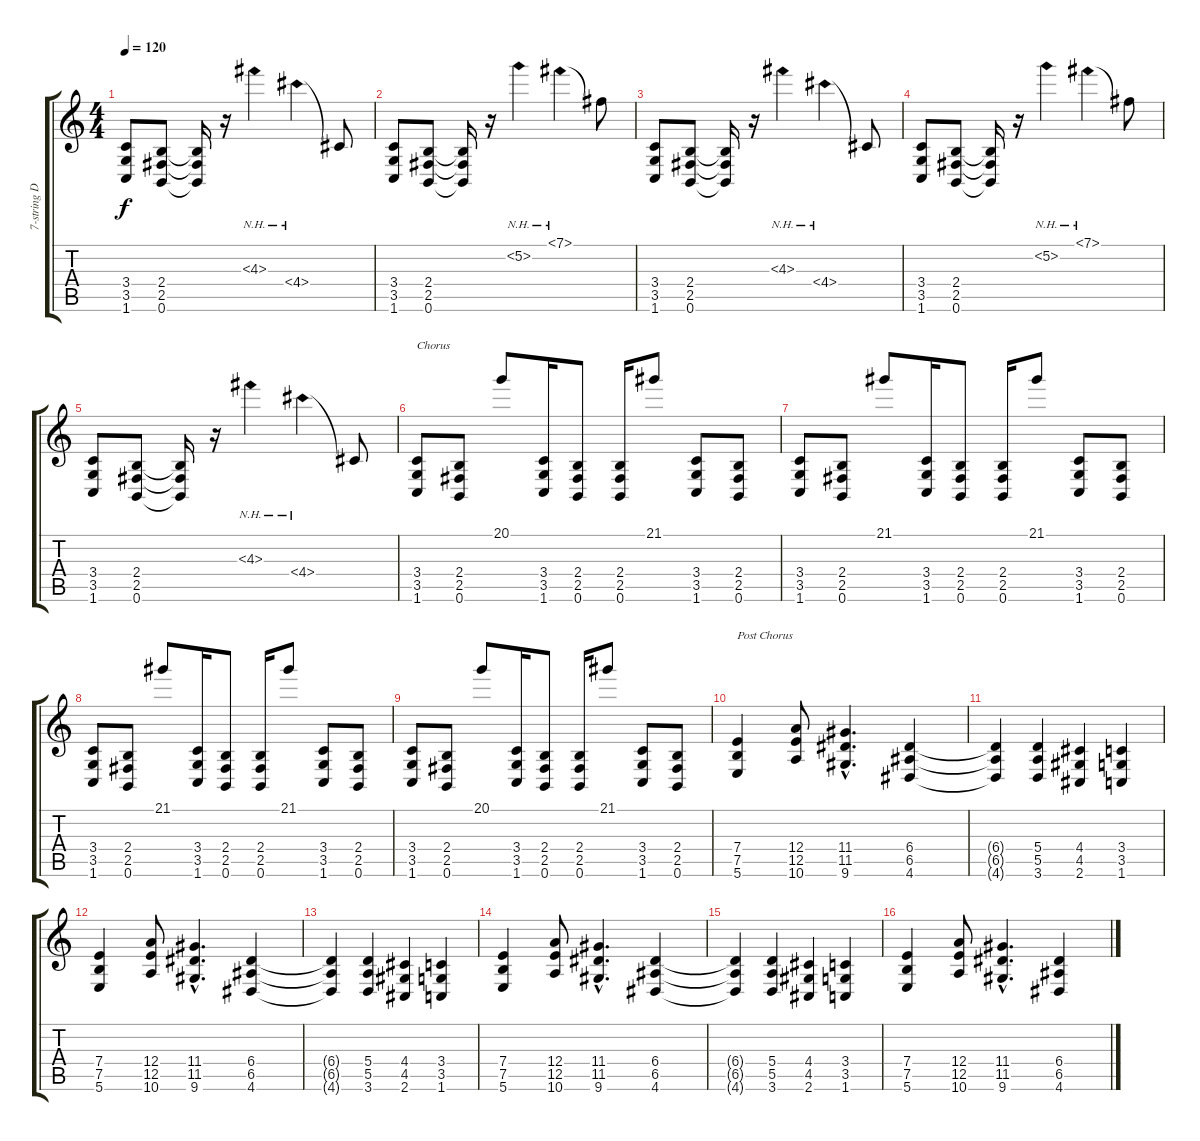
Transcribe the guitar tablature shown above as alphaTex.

\track ("7-string Dist. Gtr. 1" "7-string D") {instrument distortionguitar}
\staff {score tabs}
\tuning (B3 G3 D3 A2 E2 B1) {hide}
\ts (4 4)
\tempo 120
\clef g2
\ks c
(3.4 3.5 1.6).8{dy f} (2.4 2.5 0.6).8 (2.4{t} 2.5{t} 0.6{t}).16 r.16 4.3{nh}.4 4.4{nh}.4 4.4{t}.8 |
(3.4 3.5 1.6).8 (2.4 2.5 0.6).8 (2.4{t} 2.5{t} 0.6{t}).16 r.16 5.2{nh}.4 7.1{nh}.4 7.1{t}.8 |
(3.4 3.5 1.6).8 (2.4 2.5 0.6).8 (2.4{t} 2.5{t} 0.6{t}).16 r.16 4.3{nh}.4 4.4{nh}.4 4.4{t}.8 |
(3.4 3.5 1.6).8 (2.4 2.5 0.6).8 (2.4{t} 2.5{t} 0.6{t}).16 r.16 5.2{nh}.4 7.1{nh}.4 7.1{t}.8 |
(3.4 3.5 1.6).8 (2.4 2.5 0.6).8 (2.4{t} 2.5{t} 0.6{t}).16 r.16 4.3{nh}.4 4.4{nh}.4 4.4{t}.8 |
(3.4 3.5 1.6).8{txt "Chorus"} (2.4 2.5 0.6).8 20.1.8 (3.4 3.5 1.6).16 (2.4 2.5 0.6).8 (2.4 2.5 0.6).16 21.1.8 (3.4 3.5 1.6).8 (2.4 2.5 0.6).8 |
(3.4 3.5 1.6).8 (2.4 2.5 0.6).8 21.1.8 (3.4 3.5 1.6).16 (2.4 2.5 0.6).8 (2.4 2.5 0.6).16 21.1.8 (3.4 3.5 1.6).8 (2.4 2.5 0.6).8 |
(3.4 3.5 1.6).8 (2.4 2.5 0.6).8 21.1.8 (3.4 3.5 1.6).16 (2.4 2.5 0.6).8 (2.4 2.5 0.6).16 21.1.8 (3.4 3.5 1.6).8 (2.4 2.5 0.6).8 |
(3.4 3.5 1.6).8 (2.4 2.5 0.6).8 20.1.8 (3.4 3.5 1.6).16 (2.4 2.5 0.6).8 (2.4 2.5 0.6).16 21.1.8 (3.4 3.5 1.6).8 (2.4 2.5 0.6).8 |
(7.4 7.5 5.6).4{txt "Post Chorus"} (12.4 12.5 10.6).8 (11.4{hac} 11.5{hac} 9.6{hac}).4{d} (6.4 6.5 4.6).4 |
(6.4{t} 6.5{t} 4.6{t}).4 (5.4 5.5 3.6).4 (4.4 4.5 2.6).4 (3.4 3.5 1.6).4 |
(7.4 7.5 5.6).4 (12.4 12.5 10.6).8 (11.4{hac} 11.5{hac} 9.6{hac}).4{d} (6.4 6.5 4.6).4 |
(6.4{t} 6.5{t} 4.6{t}).4 (5.4 5.5 3.6).4 (4.4 4.5 2.6).4 (3.4 3.5 1.6).4 |
(7.4 7.5 5.6).4 (12.4 12.5 10.6).8 (11.4{hac} 11.5{hac} 9.6{hac}).4{d} (6.4 6.5 4.6).4 |
(6.4{t} 6.5{t} 4.6{t}).4 (5.4 5.5 3.6).4 (4.4 4.5 2.6).4 (3.4 3.5 1.6).4 |
(7.4 7.5 5.6).4 (12.4 12.5 10.6).8 (11.4{hac} 11.5{hac} 9.6{hac}).4{d} (6.4 6.5 4.6).4
